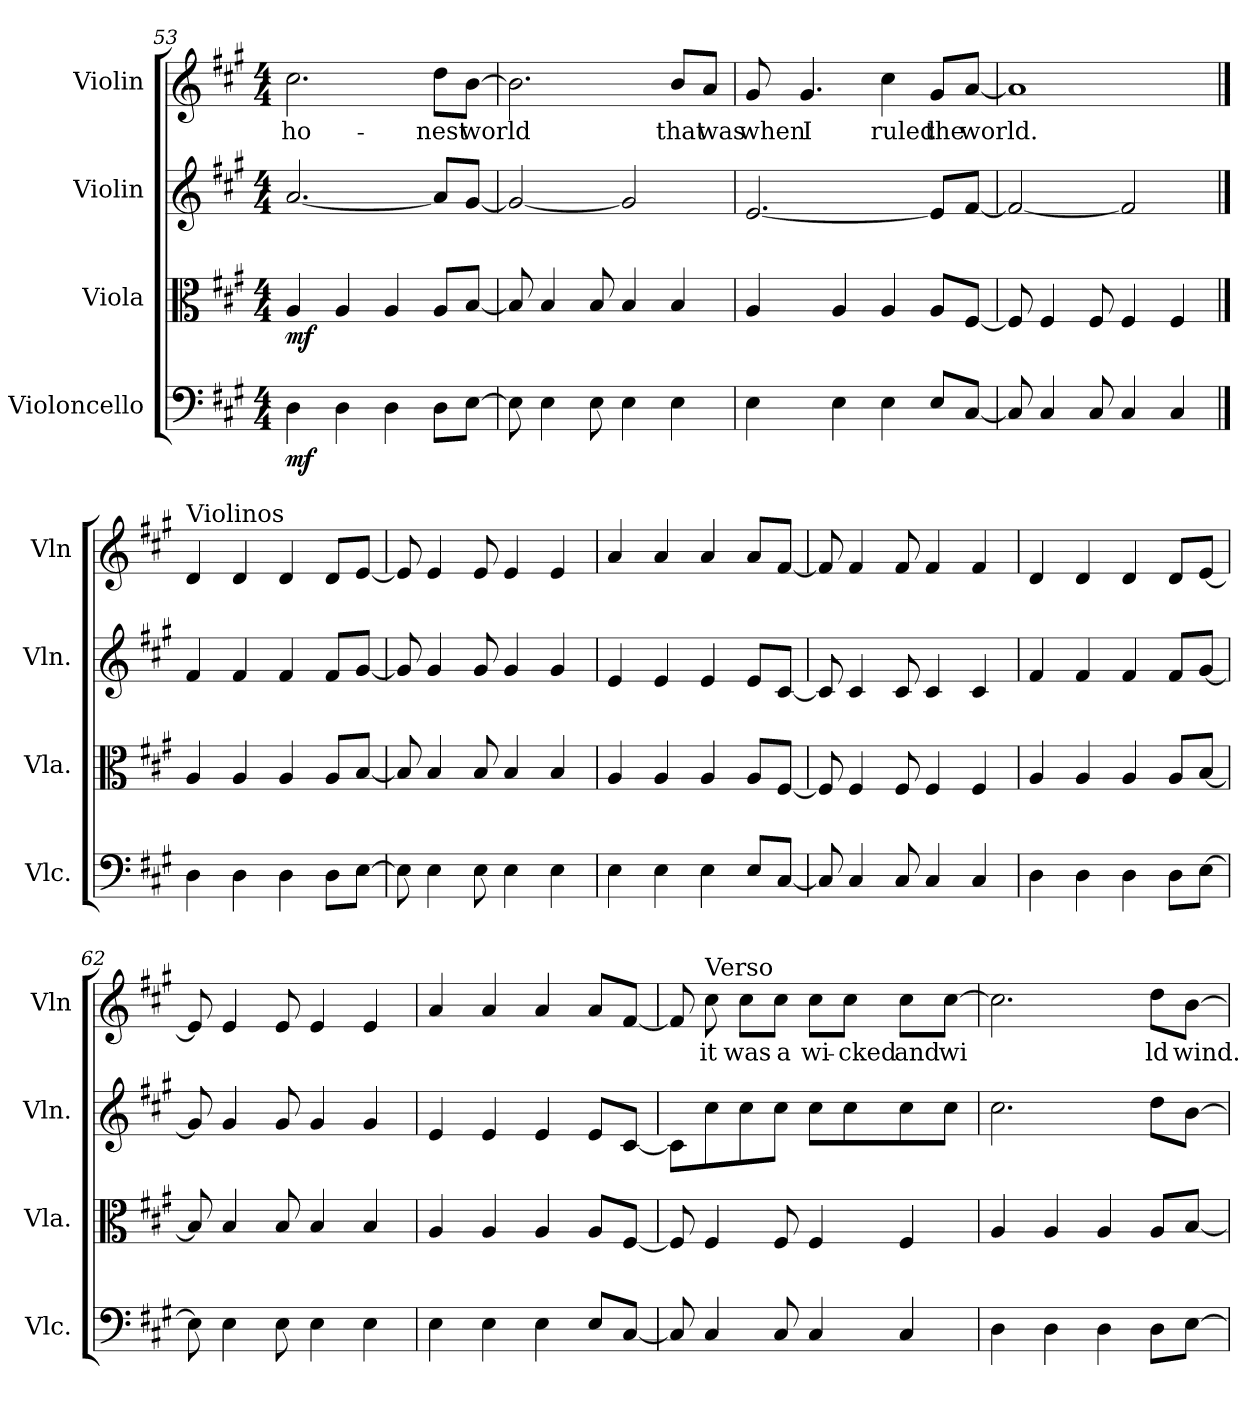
**kern	**dynam	**kern	**dynam	**kern	**kern	**text
*part4	*part4	*part3	*part3	*part2	*part1	*part1
*staff4	*staff4	*staff3	*staff3	*staff2	*staff1	*staff1
*I"Violoncello	*	*I"Viola	*	*I"Violin	*I"Violin	*
*I'Vlc.	*	*I'Vla.	*	*I'Vln.	*I'Vln	*
*clefF4	*	*clefC3	*	*clefG2	*clefG2	*
*k[f#c#g#]	*	*k[f#c#g#]	*	*k[f#c#g#]	*k[f#c#g#]	*
*M4/4	*	*M4/4	*	*M4/4	*M4/4	*
=53	=53	=53	=53	=53	=53	=53
!	!LO:DY:b	!	!LO:DY:b	!	!	!
4D\	mf	4A/	mf	[2.a/	2.cc#\	ho-
4D\	.	4A/	.	.	.	.
4D\	.	4A/	.	.	.	.
8D\L	.	8A/L	.	8a/L]	8dd\L	-nest
[8E\J	.	[8B/J	.	[8g#/J	[8b\J	world
=54	=54	=54	=54	=54	=54	=54
8E\]	.	8B/]	.	2g#/_	2.b\]	.
4E\	.	4B/	.	.	.	.
8E\	.	8B/	.	.	.	.
4E\	.	4B/	.	2g#/]	.	.
4E\	.	4B/	.	.	8b/L	that
.	.	.	.	.	8a/J	was
!!LO:PB:g=z
=55	=55	=55	=55	=55	=55	=55
4E\	.	4A/	.	[2.e/	8g#/	when
.	.	.	.	.	4.g#/	I
4E\	.	4A/	.	.	.	.
4E\	.	4A/	.	.	4cc#\	ruled
8E\L	.	8A/L	.	8e/L]	8g#/L	the
[8C#/J	.	[8F#/J	.	[8f#/J	[8a/J	world.
=56	=56	=56	=56	=56	=56	=56
8C#/]	.	8F#/]	.	2f#/_	1a]	.
4C#/	.	4F#/	.	.	.	.
8C#/	.	8F#/	.	.	.	.
4C#/	.	4F#/	.	2f#/]	.	.
4C#/	.	4F#/	.	.	.	.
==57	==57	==57	==57	==57	==57	==57
!	!	!	!	!	!LO:TX:a:t=Violinos	!
4D\	.	4A/	.	4f#/	4d/	.
4D\	.	4A/	.	4f#/	4d/	.
4D\	.	4A/	.	4f#/	4d/	.
8D\L	.	8A/L	.	8f#/L	8d/L	.
[8E\J	.	[8B/J	.	[8g#/J	[8e/J	.
=58	=58	=58	=58	=58	=58	=58
8E\]	.	8B/]	.	8g#/]	8e/]	.
4E\	.	4B/	.	4g#/	4e/	.
8E\	.	8B/	.	8g#/	8e/	.
4E\	.	4B/	.	4g#/	4e/	.
4E\	.	4B/	.	4g#/	4e/	.
=59	=59	=59	=59	=59	=59	=59
4E\	.	4A/	.	4e/	4a/	.
4E\	.	4A/	.	4e/	4a/	.
4E\	.	4A/	.	4e/	4a/	.
8E\L	.	8A/L	.	8e/L	8a/L	.
[8C#/J	.	[8F#/J	.	[8c#/J	[8f#/J	.
=60	=60	=60	=60	=60	=60	=60
8C#/]	.	8F#/]	.	8c#/]	8f#/]	.
4C#/	.	4F#/	.	4c#/	4f#/	.
8C#/	.	8F#/	.	8c#/	8f#/	.
4C#/	.	4F#/	.	4c#/	4f#/	.
4C#/	.	4F#/	.	4c#/	4f#/	.
=61	=61	=61	=61	=61	=61	=61
4D\	.	4A/	.	4f#/	4d/	.
4D\	.	4A/	.	4f#/	4d/	.
4D\	.	4A/	.	4f#/	4d/	.
8D\L	.	8A/L	.	8f#/L	8d/L	.
[8E\J	.	[8B/J	.	[8g#/J	[8e/J	.
!!LO:LB:g=z
=62	=62	=62	=62	=62	=62	=62
8E\]	.	8B/]	.	8g#/]	8e/]	.
4E\	.	4B/	.	4g#/	4e/	.
8E\	.	8B/	.	8g#/	8e/	.
4E\	.	4B/	.	4g#/	4e/	.
4E\	.	4B/	.	4g#/	4e/	.
=63	=63	=63	=63	=63	=63	=63
4E\	.	4A/	.	4e/	4a/	.
4E\	.	4A/	.	4e/	4a/	.
4E\	.	4A/	.	4e/	4a/	.
8E\L	.	8A/L	.	8e/L	8a/L	.
[8C#/J	.	[8F#/J	.	[8c#/J	[8f#/J	.
=64	=64	=64	=64	=64	=64	=64
8C#/]	.	8F#/]	.	8c#/L]	8f#/]	.
!	!	!	!	!	!LO:TX:a:t=Verso	!
4C#/	.	4F#/	.	8cc#\	8cc#\	it
.	.	.	.	8cc#\	8cc#\L	was
8C#/	.	8F#/	.	8cc#\J	8cc#\J	a
4C#/	.	4F#/	.	8cc#\L	8cc#\L	wi-
.	.	.	.	8cc#\	8cc#\J	-cked
4C#/	.	4F#/	.	8cc#\	8cc#\L	and
.	.	.	.	8cc#\J	[8cc#\J	wi
=65	=65	=65	=65	=65	=65	=65
4D\	.	4A/	.	2.cc#\	2.cc#\]	.
4D\	.	4A/	.	.	.	.
4D\	.	4A/	.	.	.	.
8D\L	.	8A/L	.	8dd\L	8dd\L	ld
[8E\J	.	[8B/J	.	[8b\J	[8b\J	wind.
=	=	=	=	=	=	=
*-	*-	*-	*-	*-	*-	*-
